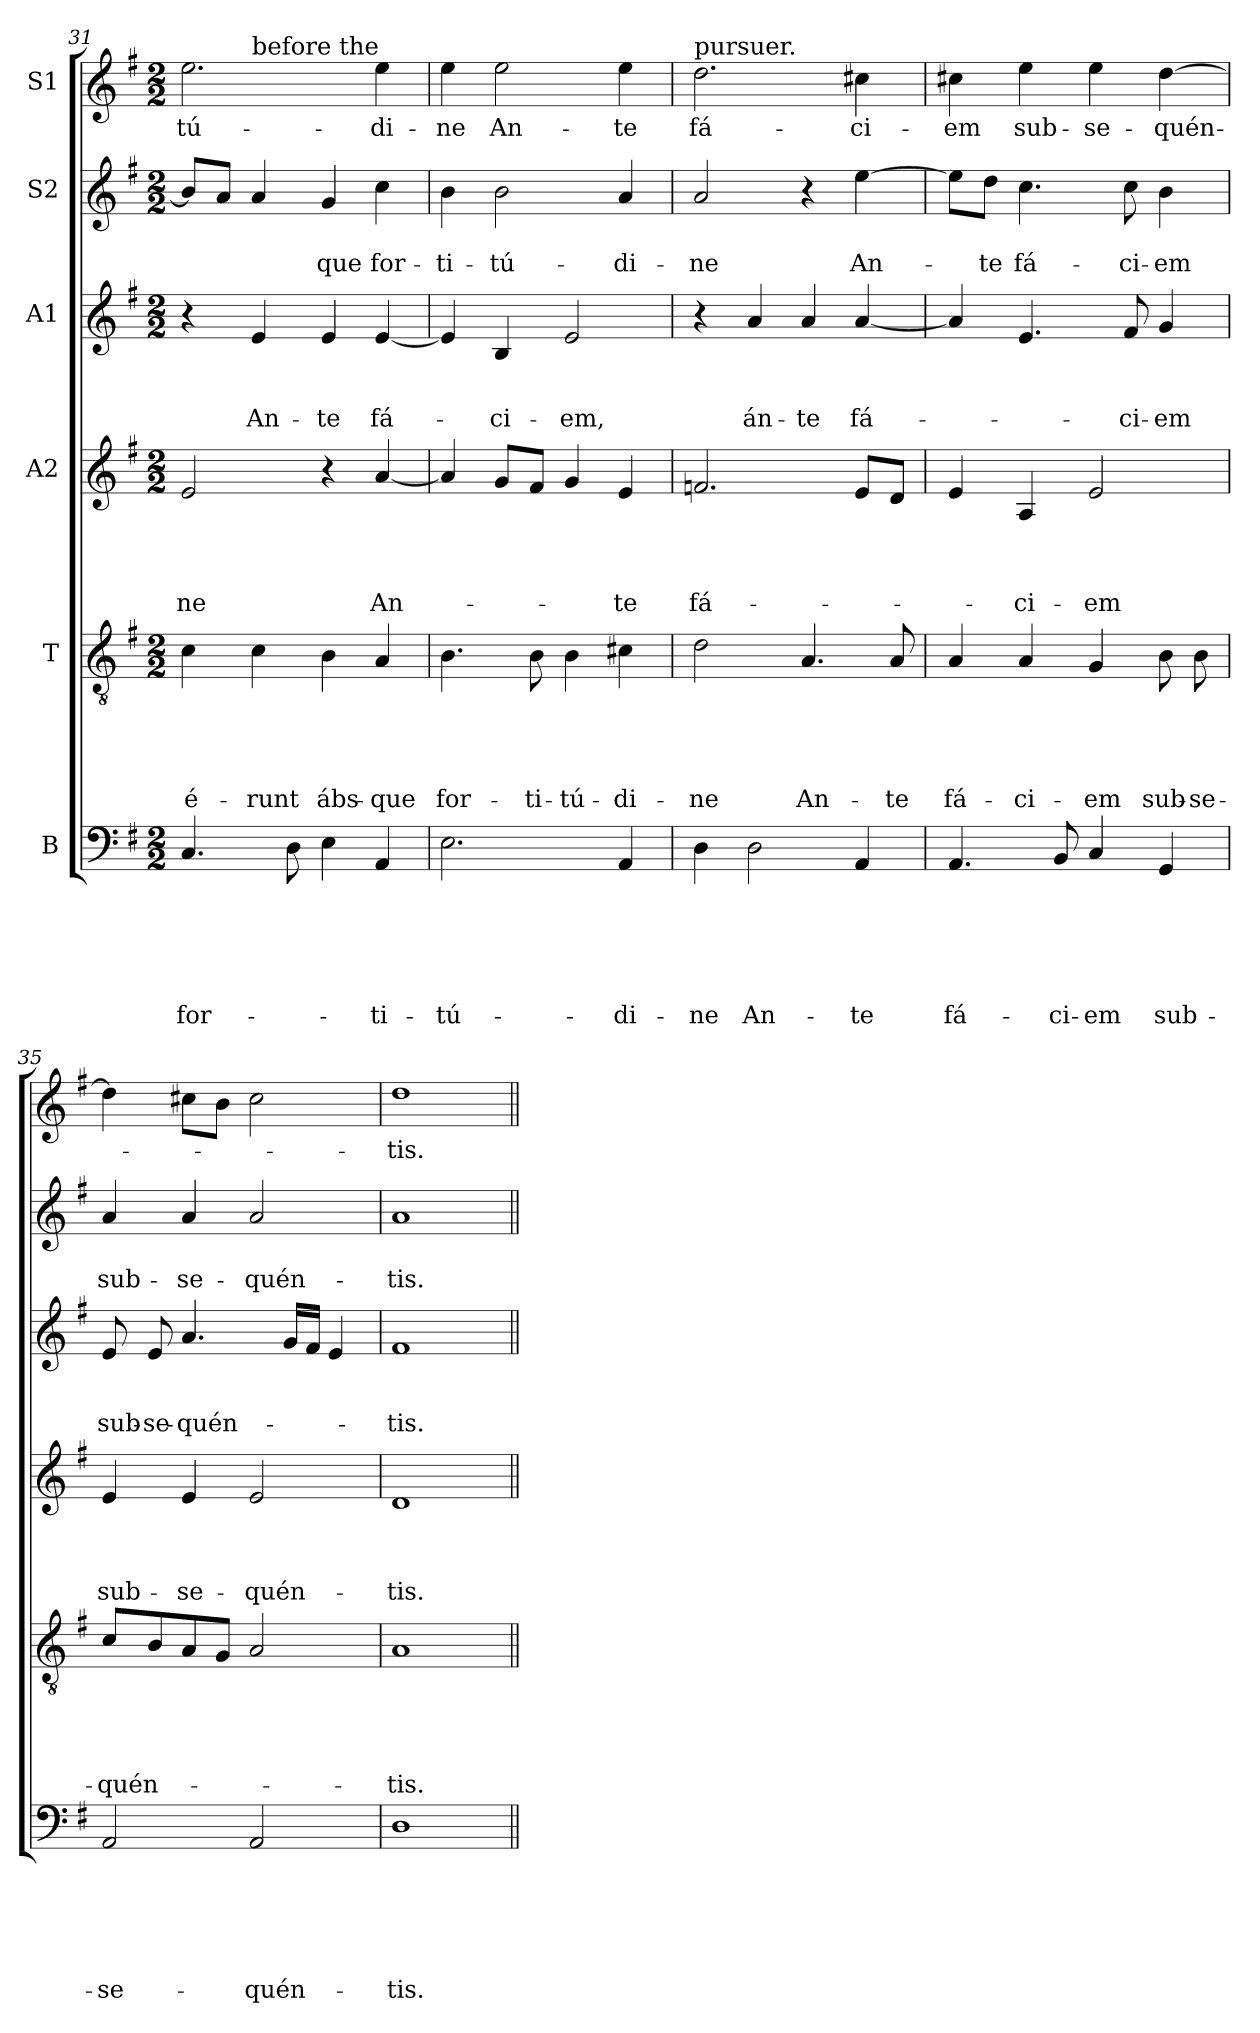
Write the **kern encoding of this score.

**kern	**text	**text	**text	**text	**text	**text	**kern	**text	**text	**text	**text	**text	**kern	**text	**text	**text	**text	**kern	**text	**text	**text	**kern	**text	**text	**kern	**text
*part6	*part6	*part6	*part6	*part6	*part6	*part6	*part5	*part5	*part5	*part5	*part5	*part5	*part4	*part4	*part4	*part4	*part4	*part3	*part3	*part3	*part3	*part2	*part2	*part2	*part1	*part1
*staff6	*staff6	*staff6	*staff6	*staff6	*staff6	*staff6	*staff5	*staff5	*staff5	*staff5	*staff5	*staff5	*staff4	*staff4	*staff4	*staff4	*staff4	*staff3	*staff3	*staff3	*staff3	*staff2	*staff2	*staff2	*staff1	*staff1
*I"B	*	*	*	*	*	*	*I"T	*	*	*	*	*	*I"A2	*	*	*	*	*I"A1	*	*	*	*I"S2	*	*	*I"S1	*
*clefF4	*	*	*	*	*	*	*clefGv2	*	*	*	*	*	*clefG2	*	*	*	*	*clefG2	*	*	*	*clefG2	*	*	*clefG2	*
*k[f#]	*	*	*	*	*	*	*k[f#]	*	*	*	*	*	*k[f#]	*	*	*	*	*k[f#]	*	*	*	*k[f#]	*	*	*k[f#]	*
*G:	*	*	*	*	*	*	*G:	*	*	*	*	*	*G:	*	*	*	*	*G:	*	*	*	*G:	*	*	*G:	*
*M2/2	*	*	*	*	*	*	*M2/2	*	*	*	*	*	*M2/2	*	*	*	*	*M2/2	*	*	*	*M2/2	*	*	*M2/2	*
=31	=31	=31	=31	=31	=31	=31	=31	=31	=31	=31	=31	=31	=31	=31	=31	=31	=31	=31	=31	=31	=31	=31	=31	=31	=31	=31
!	!	!	!	!	!	!LO:LY:b	!	!	!	!	!	!LO:LY:b	!	!	!	!	!LO:LY:b	!	!	!	!	!	!	!	!	!LO:LY:b
*	*	*	*	*	*	*	*	*	*	*	*	*	*	*	*	*	*	*	*	*	*	*	*	*	*^	*
4.C/	.	.	.	.	.	for-	4c\	.	.	.	.	-é-	2e/	.	.	.	-ne	4r	.	.	.	8b/L]	.	.	2.ee\	4ryy	-tú-
.	.	.	.	.	.	.	.	.	.	.	.	.	.	.	.	.	.	.	.	.	.	8a/J	.	.	.	.	.
!	!	!	!	!	!	!	!	!	!	!	!	!	!	!	!	!	!	!	!	!	!	!	!	!	!	!LO:TX:a:t=before the	!
!	!	!	!	!	!	!	!	!	!	!	!	!LO:LY:b	!	!	!	!	!	!	!	!	!LO:LY:b	!	!	!	!	!	!
.	.	.	.	.	.	.	4c\	.	.	.	.	-runt	.	.	.	.	.	4e/	.	.	An-	4a/	.	.	.	2.ryy	.
8D\	.	.	.	.	.	.	.	.	.	.	.	.	.	.	.	.	.	.	.	.	.	.	.	.	.	.	.
!	!	!	!	!	!	!	!	!	!	!	!	!LO:LY:b	!	!	!	!	!	!	!	!	!LO:LY:b	!	!	!LO:LY:b	!	!	!
4E\	.	.	.	.	.	.	4B\	.	.	.	.	ábs-	4r	.	.	.	.	4e/	.	.	-te	4g/	.	-que	.	.	.
!	!	!	!	!	!	!LO:LY:b	!	!	!	!	!	!LO:LY:b	!	!	!	!	!LO:LY:b	!	!	!	!LO:LY:b	!	!	!LO:LY:b	!	!	!LO:LY:b
4AA/	.	.	.	.	.	-ti-	4A/	.	.	.	.	-que	[4a/	.	.	.	An-	[4e/	.	.	fá-	4cc\	.	for-	4ee\	.	-di-
=32	=32	=32	=32	=32	=32	=32	=32	=32	=32	=32	=32	=32	=32	=32	=32	=32	=32	=32	=32	=32	=32	=32	=32	=32	=32	=32	=32
!	!	!	!	!	!	!	!	!	!	!	!	!	!	!	!	!	!	!	!	!	!	!	!	!	!LO:TX:a:t=face of the	!	!
!	!	!	!	!	!	!LO:LY:b	!	!	!	!	!	!LO:LY:b	!	!	!	!	!	!	!	!	!	!	!	!LO:LY:b	!	!	!LO:LY:b
*	*	*	*	*	*	*	*	*	*	*	*	*	*	*	*	*	*	*	*	*	*	*	*	*	*v	*v	*
2.E\	.	.	.	.	.	-tú-	4.B\	.	.	.	.	for-	4a/]	.	.	.	.	4e/]	.	.	.	4b\	.	-ti-	4ee\	-ne
!	!	!	!	!	!	!	!	!	!	!	!	!	!	!	!	!	!	!	!	!	!LO:LY:b	!	!	!LO:LY:b	!	!LO:LY:b
.	.	.	.	.	.	.	.	.	.	.	.	.	8g/L	.	.	.	.	4B/	.	.	-ci-	2b\	.	-tú-	2ee\	An-
!	!	!	!	!	!	!	!	!	!	!	!	!LO:LY:b	!	!	!	!	!	!	!	!	!	!	!	!	!	!
.	.	.	.	.	.	.	8B\	.	.	.	.	-ti-	8f#/J	.	.	.	.	.	.	.	.	.	.	.	.	.
!	!	!	!	!	!	!	!	!	!	!	!	!LO:LY:b	!	!	!	!	!	!	!	!	!LO:LY:b	!	!	!	!	!
.	.	.	.	.	.	.	4B\	.	.	.	.	-tú-	4g/	.	.	.	.	2e/	.	.	-em,	.	.	.	.	.
!	!	!	!	!	!	!LO:LY:b	!	!	!	!	!	!LO:LY:b	!	!	!	!	!LO:LY:b	!	!	!	!	!	!	!LO:LY:b	!	!LO:LY:b
4AA/	.	.	.	.	.	-di-	4c#X\	.	.	.	.	-di-	4e/	.	.	.	-te	.	.	.	.	4a/	.	-di-	4ee\	-te
!!LO:PB:g=z
=33	=33	=33	=33	=33	=33	=33	=33	=33	=33	=33	=33	=33	=33	=33	=33	=33	=33	=33	=33	=33	=33	=33	=33	=33	=33	=33
!	!	!	!	!	!	!	!	!	!	!	!	!	!	!	!	!	!	!	!	!	!	!	!	!	!LO:TX:a:t=pursuer.	!
!	!	!	!	!	!	!LO:LY:b	!	!	!	!	!	!LO:LY:b	!	!	!	!	!LO:LY:b	!	!	!	!	!	!	!LO:LY:b	!	!LO:LY:b
4D\	.	.	.	.	.	-ne	2d\	.	.	.	.	-ne	2.fn/	.	.	.	fá-	4r	.	.	.	2a/	.	-ne	2.dd\	fá-
!	!	!	!	!	!	!LO:LY:b	!	!	!	!	!	!	!	!	!	!	!	!	!	!	!LO:LY:b	!	!	!	!	!
2D\	.	.	.	.	.	An-	.	.	.	.	.	.	.	.	.	.	.	4a/	.	.	án-	.	.	.	.	.
!	!	!	!	!	!	!	!	!	!	!	!	!LO:LY:b	!	!	!	!	!	!	!	!	!LO:LY:b	!	!	!	!	!
.	.	.	.	.	.	.	4.A/	.	.	.	.	An-	.	.	.	.	.	4a/	.	.	-te	4r	.	.	.	.
!	!	!	!	!	!	!LO:LY:b	!	!	!	!	!	!	!	!	!	!	!	!	!	!	!LO:LY:b	!	!	!LO:LY:b	!	!LO:LY:b
4AA/	.	.	.	.	.	-te	.	.	.	.	.	.	8e/L	.	.	.	.	[4a/	.	.	fá-	[4ee\	.	An-	4cc#X\	-ci-
!	!	!	!	!	!	!	!	!	!	!	!	!LO:LY:b	!	!	!	!	!	!	!	!	!	!	!	!	!	!
.	.	.	.	.	.	.	8A/	.	.	.	.	-te	8d/J	.	.	.	.	.	.	.	.	.	.	.	.	.
=34	=34	=34	=34	=34	=34	=34	=34	=34	=34	=34	=34	=34	=34	=34	=34	=34	=34	=34	=34	=34	=34	=34	=34	=34	=34	=34
!	!	!	!	!	!	!LO:LY:b	!	!	!	!	!	!LO:LY:b	!	!	!	!	!	!	!	!	!	!	!	!	!	!LO:LY:b
4.AA/	.	.	.	.	.	fá-	4A/	.	.	.	.	fá-	4e/	.	.	.	.	4a/]	.	.	.	8ee\L]	.	.	4cc#X\	-em
!	!	!	!	!	!	!	!	!	!	!	!	!	!	!	!	!	!	!	!	!	!	!	!	!LO:LY:b	!	!
.	.	.	.	.	.	.	.	.	.	.	.	.	.	.	.	.	.	.	.	.	.	8dd\J	.	-te	.	.
!	!	!	!	!	!	!	!	!	!	!	!	!LO:LY:b	!	!	!	!	!LO:LY:b	!	!	!	!	!	!	!LO:LY:b	!	!LO:LY:b
.	.	.	.	.	.	.	4A/	.	.	.	.	-ci-	4A/	.	.	.	-ci-	4.e/	.	.	.	4.cc\	.	fá-	4ee\	sub-
!	!	!	!	!	!	!LO:LY:b	!	!	!	!	!	!	!	!	!	!	!	!	!	!	!	!	!	!	!	!
8BB/	.	.	.	.	.	-ci-	.	.	.	.	.	.	.	.	.	.	.	.	.	.	.	.	.	.	.	.
!	!	!	!	!	!	!LO:LY:b	!	!	!	!	!	!LO:LY:b	!	!	!	!	!LO:LY:b	!	!	!	!	!	!	!	!	!LO:LY:b
4C/	.	.	.	.	.	-em	4G/	.	.	.	.	-em	2e/	.	.	.	-em	.	.	.	.	.	.	.	4ee\	-se-
!	!	!	!	!	!	!	!	!	!	!	!	!	!	!	!	!	!	!	!	!	!LO:LY:b	!	!	!LO:LY:b	!	!
.	.	.	.	.	.	.	.	.	.	.	.	.	.	.	.	.	.	8f#/	.	.	-ci-	8cc\	.	-ci-	.	.
!	!	!	!	!	!	!LO:LY:b	!	!	!	!	!	!LO:LY:b	!	!	!	!	!	!	!	!	!LO:LY:b	!	!	!LO:LY:b	!	!LO:LY:b
4GG/	.	.	.	.	.	sub-	8B\	.	.	.	.	sub-	.	.	.	.	.	4g/	.	.	-em	4b\	.	-em	[4dd\	-quén-
!	!	!	!	!	!	!	!	!	!	!	!	!LO:LY:b	!	!	!	!	!	!	!	!	!	!	!	!	!	!
.	.	.	.	.	.	.	8B\	.	.	.	.	-se-	.	.	.	.	.	.	.	.	.	.	.	.	.	.
=35	=35	=35	=35	=35	=35	=35	=35	=35	=35	=35	=35	=35	=35	=35	=35	=35	=35	=35	=35	=35	=35	=35	=35	=35	=35	=35
!	!	!	!	!	!	!LO:LY:b	!	!	!	!	!	!LO:LY:b	!	!	!	!	!LO:LY:b	!	!	!	!LO:LY:b	!	!	!LO:LY:b	!	!
2AA/	.	.	.	.	.	-se-	8c/L	.	.	.	.	-quén-	4e/	.	.	.	sub-	8e/	.	.	sub-	4a/	.	sub-	4dd\]	.
!	!	!	!	!	!	!	!	!	!	!	!	!	!	!	!	!	!	!	!	!	!LO:LY:b	!	!	!	!	!
.	.	.	.	.	.	.	8B/	.	.	.	.	.	.	.	.	.	.	8e/	.	.	-se-	.	.	.	.	.
!	!	!	!	!	!	!	!	!	!	!	!	!	!	!	!	!	!LO:LY:b	!	!	!	!LO:LY:b	!	!	!LO:LY:b	!	!
.	.	.	.	.	.	.	8A/	.	.	.	.	.	4e/	.	.	.	-se-	4.a/	.	.	-quén-	4a/	.	-se-	8cc#X\L	.
.	.	.	.	.	.	.	8G/J	.	.	.	.	.	.	.	.	.	.	.	.	.	.	.	.	.	8b\J	.
!	!	!	!	!	!	!LO:LY:b	!	!	!	!	!	!	!	!	!	!	!LO:LY:b	!	!	!	!	!	!	!LO:LY:b	!	!
2AA/	.	.	.	.	.	-quén-	2A/	.	.	.	.	.	2e/	.	.	.	-quén-	.	.	.	.	2a/	.	-quén-	2cc#\	.
.	.	.	.	.	.	.	.	.	.	.	.	.	.	.	.	.	.	16g/LL	.	.	.	.	.	.	.	.
.	.	.	.	.	.	.	.	.	.	.	.	.	.	.	.	.	.	16f#/JJ	.	.	.	.	.	.	.	.
.	.	.	.	.	.	.	.	.	.	.	.	.	.	.	.	.	.	4e/	.	.	.	.	.	.	.	.
=36	=36	=36	=36	=36	=36	=36	=36	=36	=36	=36	=36	=36	=36	=36	=36	=36	=36	=36	=36	=36	=36	=36	=36	=36	=36	=36
!	!	!	!	!	!	!LO:LY:b	!	!	!	!	!	!LO:LY:b	!	!	!	!	!LO:LY:b	!	!	!	!LO:LY:b	!	!	!LO:LY:b	!	!LO:LY:b
1D	.	.	.	.	.	-tis.	1A	.	.	.	.	-tis.	1d	.	.	.	-tis.	1f#	.	.	-tis.	1a	.	-tis.	1dd	-tis.
=||	=||	=||	=||	=||	=||	=||	=||	=||	=||	=||	=||	=||	=||	=||	=||	=||	=||	=||	=||	=||	=||	=||	=||	=||	=||	=||
*-	*-	*-	*-	*-	*-	*-	*-	*-	*-	*-	*-	*-	*-	*-	*-	*-	*-	*-	*-	*-	*-	*-	*-	*-	*-	*-
